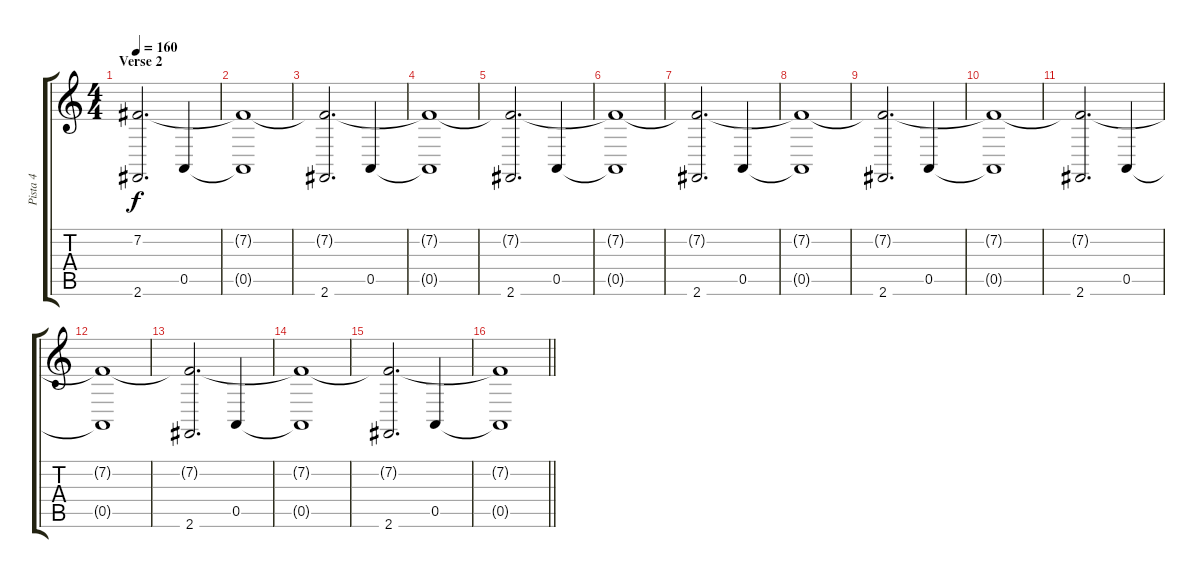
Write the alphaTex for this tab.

\track ("Pista 4" "Pista 4") {instrument pad2warm}
\staff {score tabs}
\tuning (E4 B3 G3 D3 A2 E2) {hide}
\ts (4 4)
\section ("" "Verse 2")
\tempo 160
\clef g2
\ks c
(7.2{t} 2.6).2{d dy f} 0.5.4 |
(7.2{t} 0.5{t}).1 |
(7.2{t} 2.6).2{d} 0.5.4 |
(7.2{t} 0.5{t}).1 |
(7.2{t} 2.6).2{d} 0.5.4 |
(7.2{t} 0.5{t}).1 |
(7.2{t} 2.6).2{d} 0.5.4 |
(7.2{t} 0.5{t}).1 |
(7.2{t} 2.6).2{d} 0.5.4 |
(7.2{t} 0.5{t}).1 |
(7.2{t} 2.6).2{d} 0.5.4 |
(7.2{t} 0.5{t}).1 |
(7.2{t} 2.6).2{d} 0.5.4 |
(7.2{t} 0.5{t}).1 |
(7.2{t} 2.6).2{d} 0.5.4 |
\barLineRight lightlight
(7.2{t} 0.5{t}).1
